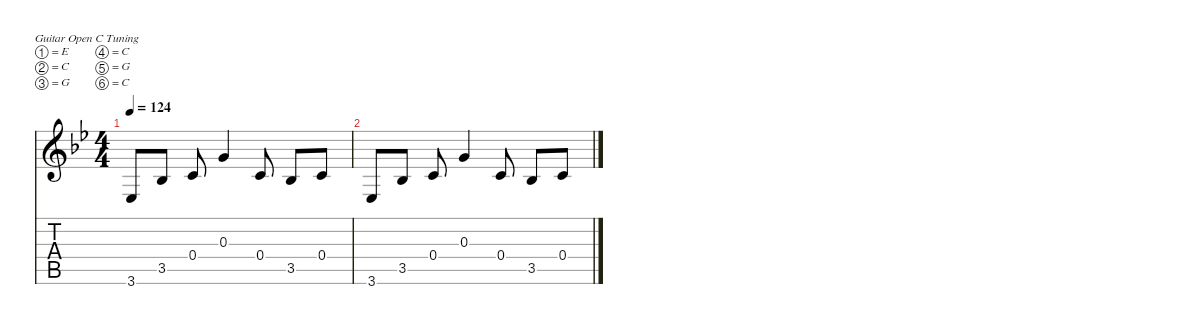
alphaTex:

\defaultSystemsLayout 4
\hideDynamics
\bracketExtendMode nobrackets
\singleTrackTrackNamePolicy hidden
\multiTrackTrackNamePolicy hidden
\firstSystemTrackNameMode fullname
\firstSystemTrackNameOrientation horizontal
\otherSystemsTrackNameOrientation horizontal
\track ("Guitar 2" "jz.guit.") {instrument electricguitarjazz}
\staff {score tabs}
\tuning (E4 C4 G3 C3 G2 C2)
\ts (4 4)
\tempo 124
\clef g2
\ks gminor
3.6{acc b}.8{dy f beam Up} 3.5{acc b}.8{beam Up} 0.4{acc forcenatural}.8{beam Up} 0.3{acc forcenatural}.4{beam Up} 0.4{acc forcenatural}.8{beam Up} 3.5{acc b}.8{beam Up} 0.4{acc forcenatural}.8{beam Up} |
3.6{acc b}.8{beam Up} 3.5{acc b}.8{beam Up} 0.4{acc forcenatural}.8{beam Up} 0.3{acc forcenatural}.4{beam Up} 0.4{acc forcenatural}.8{beam Up} 3.5{acc b}.8{beam Up} 0.4{acc forcenatural}.8{beam Up}
